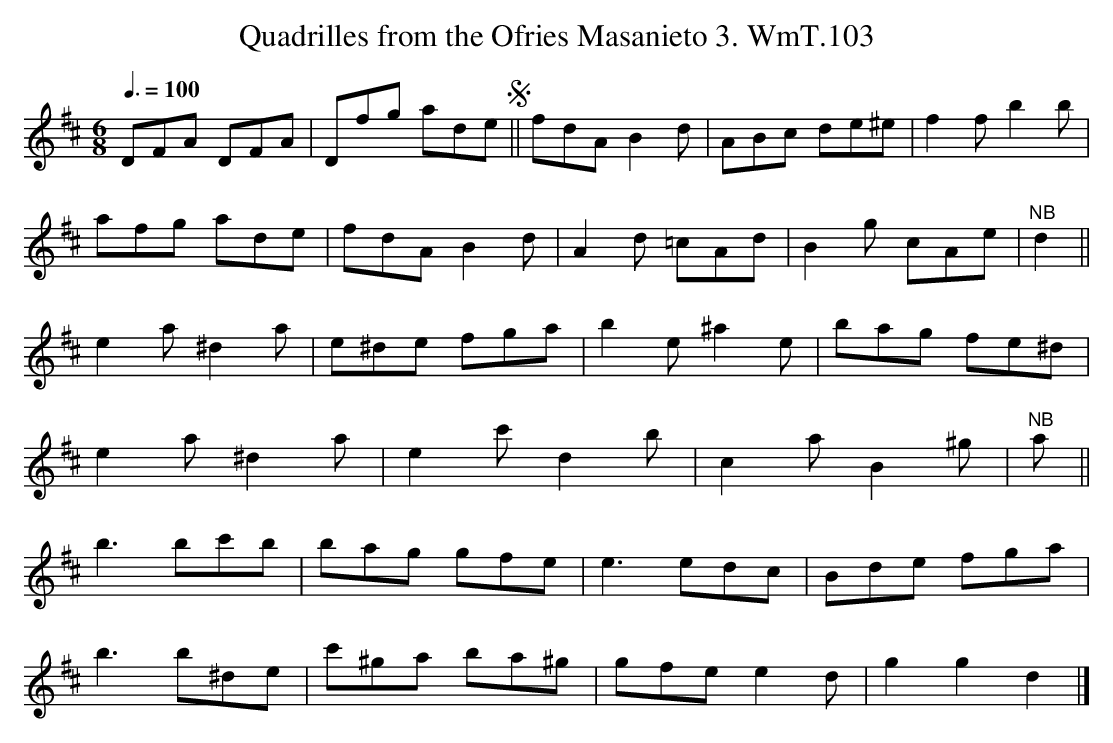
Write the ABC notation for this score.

X:1
T:Quadrilles from the Ofries Masanieto 3. WmT.103
M:6/8
L:1/8
Q:3/8=100
K:D
DFA DFA|Dfg adeS||fdA B2d|ABc de^e|f2f b2b|
afg ade|fdA B2d|A2d =cAd|B2g cAe|"^NB"d2||
e2a ^d2a|e^de fga|b2e ^a2e|bag fe^d|
e2a ^d2a|e2c' d2b|c2a B2^g|"^NB"a||
b3 bc'b|bag gfe|e3 edc|Bde fga|
b3 b^de|c'^ga ba^g|gfe e2d|g2g2d2|]
